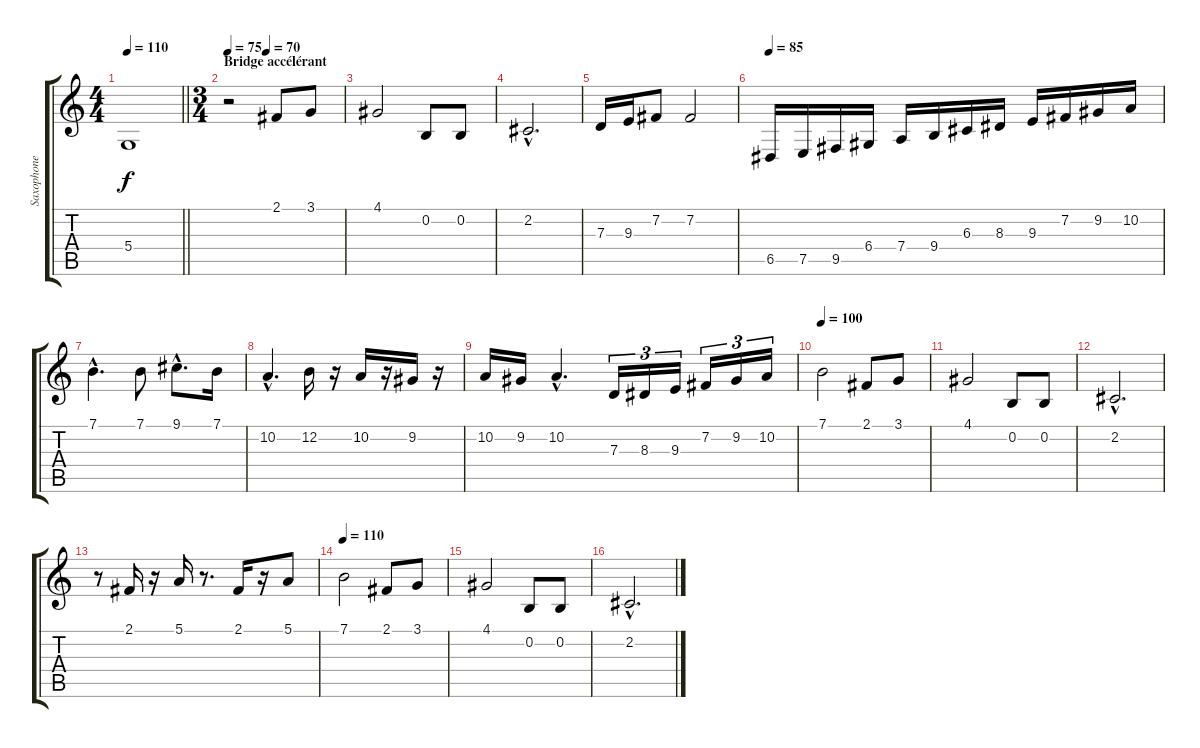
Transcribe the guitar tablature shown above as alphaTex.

\track ("Saxophone" "Saxophone") {instrument tenorsax}
\staff {score tabs}
\tuning (E4 B3 G3 D3 A2 E2) {hide}
\ts (4 4)
\tempo 110
\clef g2
\barLineRight lightlight
\ks c
5.4.1{dy f} |
\ts (3 4)
\section ("" "Bridge accélérant")
\tempo 75
\tempo (70 0.3333333333333333)
r.2 2.1.8 3.1.8 |
4.1.2 0.2.8 0.2.8 |
2.2{hac}.2{d} |
7.3.16 9.3.16 7.2.8 7.2.2 |
\tempo 85
6.5.16 7.5.16 9.5.16 6.4.16 7.4.16 9.4.16 6.3.16 8.3.16 9.3.16 7.2.16 9.2.16 10.2.16 |
7.1{hac}.4{d} 7.1.8 9.1{hac}.8{d} 7.1.16 |
10.2{hac}.4{d} 12.2.16 r.16 10.2.16 r.16 9.2.16 r.16 |
10.2.16 9.2.16 10.2{hac}.4{d} 7.3.16{tu (3 2)} 8.3.16{tu (3 2)} 9.3.16{tu (3 2)} 7.2.16{tu (3 2)} 9.2.16{tu (3 2)} 10.2.16{tu (3 2)} |
\tempo 100
7.1.2 2.1.8 3.1.8 |
4.1.2 0.2.8 0.2.8 |
2.2{hac}.2{d} |
r.8 2.1.16 r.16 5.1.16 r.8{d} 2.1.16 r.16 5.1.8 |
\tempo 110
7.1.2 2.1.8 3.1.8 |
4.1.2 0.2.8 0.2.8 |
2.2{hac}.2{d}
